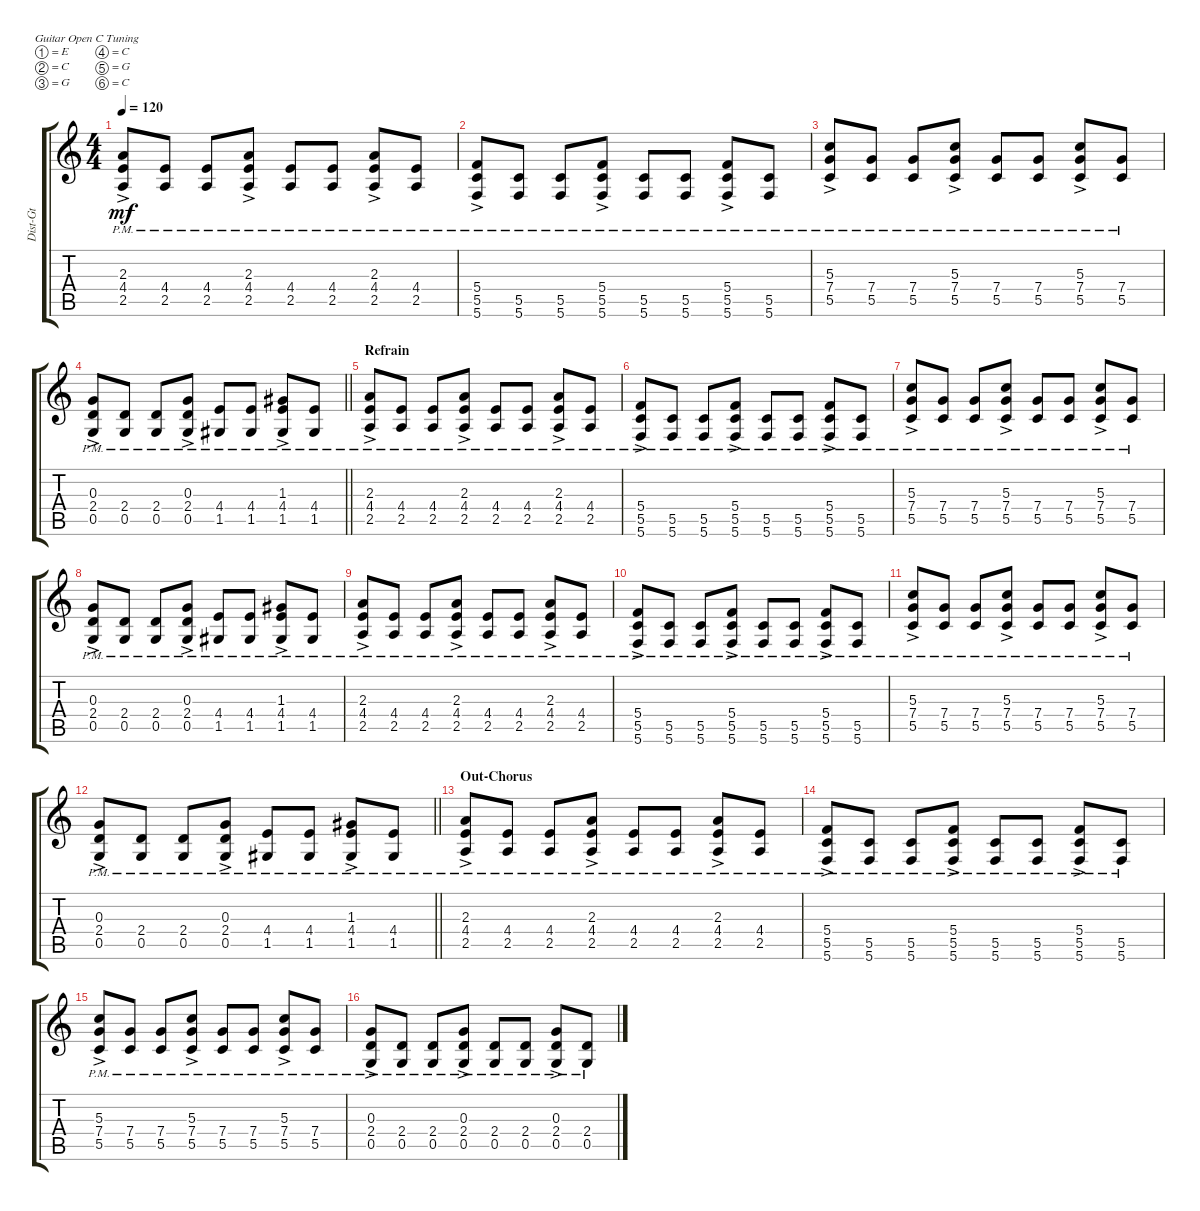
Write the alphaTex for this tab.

\defaultSystemsLayout 4
\bracketExtendMode groupsimilarinstruments
\otherSystemsTrackNameOrientation horizontal
\track ("Distorted Guitar" "Dist-Gt") {multiBarRest instrument distortionguitar}
\staff {score tabs}
\tuning (E4 C4 G3 C3 G2 C2)
\ts (4 4)
\tempo 120
\clef g2
\ks c
(2.5{ac pm} 4.4{ac pm} 2.3{ac pm}).8{dy mf beam Up} (2.5{pm} 4.4{pm}).8{beam Up} (4.4{pm} 2.5{pm}).8{beam Up} (2.5{ac pm} 4.4{ac pm} 2.3{ac pm}).8{beam Up} (2.5{pm} 4.4{pm}).8{beam Up} (2.5{pm} 4.4{pm}).8{beam Up} (2.5{ac pm} 4.4{ac pm} 2.3{ac pm}).8{beam Up} (2.5{pm} 4.4{pm}).8{beam Up} |
(5.4{ac pm} 5.6{ac pm} 5.5{ac pm}).8{beam Up} (5.5{pm} 5.6{pm}).8{beam Up} (5.5{pm} 5.6{pm}).8{beam Up} (5.4{ac pm} 5.5{ac pm} 5.6{ac pm}).8{beam Up} (5.5{pm} 5.6{pm}).8{beam Up} (5.5{pm} 5.6{pm}).8{beam Up} (5.4{ac pm} 5.5{ac pm} 5.6{ac pm}).8{beam Up} (5.5{pm} 5.6{pm}).8{beam Up} |
(5.5{ac pm} 7.4{ac pm} 5.3{ac pm}).8{beam Up} (7.4{pm} 5.5{pm}).8{beam Up} (7.4{pm} 5.5{pm}).8{beam Up} (5.5{ac pm} 7.4{ac pm} 5.3{ac pm}).8{beam Up} (7.4{pm} 5.5{pm}).8{beam Up} (7.4{pm} 5.5{pm}).8{beam Up} (5.5{ac pm} 7.4{ac pm} 5.3{ac pm}).8{beam Up} (7.4{pm} 5.5{pm}).8{beam Up} |
\barLineRight lightlight
(0.5{ac pm} 2.4{ac pm} 0.3{ac pm}).8{beam Up} (0.5{pm} 2.4{pm}).8{beam Up} (0.5{pm} 2.4{pm}).8{beam Up} (0.5{ac pm} 2.4{ac pm} 0.3{ac pm}).8{beam Up} (1.5{pm acc #} 4.4{pm}).8{beam Up} (1.5{pm acc #} 4.4{pm}).8{beam Up} (1.5{ac pm acc #} 4.4{ac pm} 1.3{ac pm acc #}).8{beam Up} (1.5{pm acc #} 4.4{pm}).8{beam Up} |
\section ("" "Refrain")
(2.5{ac pm} 4.4{ac pm} 2.3{ac pm}).8{beam Up} (2.5{pm} 4.4{pm}).8{beam Up} (4.4{pm} 2.5{pm}).8{beam Up} (2.5{ac pm} 4.4{ac pm} 2.3{ac pm}).8{beam Up} (2.5{pm} 4.4{pm}).8{beam Up} (2.5{pm} 4.4{pm}).8{beam Up} (2.5{ac pm} 4.4{ac pm} 2.3{ac pm}).8{beam Up} (2.5{pm} 4.4{pm}).8{beam Up} |
(5.4{ac pm} 5.6{ac pm} 5.5{ac pm}).8{beam Up} (5.5{pm} 5.6{pm}).8{beam Up} (5.5{pm} 5.6{pm}).8{beam Up} (5.4{ac pm} 5.5{ac pm} 5.6{ac pm}).8{beam Up} (5.5{pm} 5.6{pm}).8{beam Up} (5.5{pm} 5.6{pm}).8{beam Up} (5.4{ac pm} 5.5{ac pm} 5.6{ac pm}).8{beam Up} (5.5{pm} 5.6{pm}).8{beam Up} |
(5.5{ac pm} 7.4{ac pm} 5.3{ac pm}).8{beam Up} (7.4{pm} 5.5{pm}).8{beam Up} (7.4{pm} 5.5{pm}).8{beam Up} (5.5{ac pm} 7.4{ac pm} 5.3{ac pm}).8{beam Up} (7.4{pm} 5.5{pm}).8{beam Up} (7.4{pm} 5.5{pm}).8{beam Up} (5.5{ac pm} 7.4{ac pm} 5.3{ac pm}).8{beam Up} (7.4{pm} 5.5{pm}).8{beam Up} |
(0.5{ac pm} 2.4{ac pm} 0.3{ac pm}).8{beam Up} (0.5{pm} 2.4{pm}).8{beam Up} (0.5{pm} 2.4{pm}).8{beam Up} (0.5{ac pm} 2.4{ac pm} 0.3{ac pm}).8{beam Up} (1.5{pm acc #} 4.4{pm}).8{beam Up} (1.5{pm acc #} 4.4{pm}).8{beam Up} (1.5{ac pm acc #} 4.4{ac pm} 1.3{ac pm acc #}).8{beam Up} (1.5{pm acc #} 4.4{pm}).8{beam Up} |
(2.5{ac pm} 4.4{ac pm} 2.3{ac pm}).8{beam Up} (2.5{pm} 4.4{pm}).8{beam Up} (4.4{pm} 2.5{pm}).8{beam Up} (2.5{ac pm} 4.4{ac pm} 2.3{ac pm}).8{beam Up} (2.5{pm} 4.4{pm}).8{beam Up} (2.5{pm} 4.4{pm}).8{beam Up} (2.5{ac pm} 4.4{ac pm} 2.3{ac pm}).8{beam Up} (2.5{pm} 4.4{pm}).8{beam Up} |
(5.4{ac pm} 5.6{ac pm} 5.5{ac pm}).8{beam Up} (5.5{pm} 5.6{pm}).8{beam Up} (5.5{pm} 5.6{pm}).8{beam Up} (5.4{ac pm} 5.5{ac pm} 5.6{ac pm}).8{beam Up} (5.5{pm} 5.6{pm}).8{beam Up} (5.5{pm} 5.6{pm}).8{beam Up} (5.4{ac pm} 5.5{ac pm} 5.6{ac pm}).8{beam Up} (5.5{pm} 5.6{pm}).8{beam Up} |
(5.5{ac pm} 7.4{ac pm} 5.3{ac pm}).8{beam Up} (7.4{pm} 5.5{pm}).8{beam Up} (7.4{pm} 5.5{pm}).8{beam Up} (5.5{ac pm} 7.4{ac pm} 5.3{ac pm}).8{beam Up} (7.4{pm} 5.5{pm}).8{beam Up} (7.4{pm} 5.5{pm}).8{beam Up} (5.5{ac pm} 7.4{ac pm} 5.3{ac pm}).8{beam Up} (7.4{pm} 5.5{pm}).8{beam Up} |
\barLineRight lightlight
(0.5{ac pm} 2.4{ac pm} 0.3{ac pm}).8{beam Up} (0.5{pm} 2.4{pm}).8{beam Up} (0.5{pm} 2.4{pm}).8{beam Up} (0.5{ac pm} 2.4{ac pm} 0.3{ac pm}).8{beam Up} (1.5{pm acc #} 4.4{pm}).8{beam Up} (1.5{pm acc #} 4.4{pm}).8{beam Up} (1.5{ac pm acc #} 4.4{ac pm} 1.3{ac pm acc #}).8{beam Up} (1.5{pm acc #} 4.4{pm}).8{beam Up} |
\section ("" "Out-Chorus")
(2.5{ac pm} 4.4{ac pm} 2.3{ac pm}).8{beam Up} (2.5{pm} 4.4{pm}).8{beam Up} (4.4{pm} 2.5{pm}).8{beam Up} (2.5{ac pm} 4.4{ac pm} 2.3{ac pm}).8{beam Up} (2.5{pm} 4.4{pm}).8{beam Up} (2.5{pm} 4.4{pm}).8{beam Up} (2.5{ac pm} 4.4{ac pm} 2.3{ac pm}).8{beam Up} (2.5{pm} 4.4{pm}).8{beam Up} |
(5.4{ac pm} 5.6{ac pm} 5.5{ac pm}).8{beam Up} (5.5{pm} 5.6{pm}).8{beam Up} (5.5{pm} 5.6{pm}).8{beam Up} (5.4{ac pm} 5.5{ac pm} 5.6{ac pm}).8{beam Up} (5.5{pm} 5.6{pm}).8{beam Up} (5.5{pm} 5.6{pm}).8{beam Up} (5.4{ac pm} 5.5{ac pm} 5.6{ac pm}).8{beam Up} (5.5{pm} 5.6{pm}).8{beam Up} |
(5.5{ac pm} 7.4{ac pm} 5.3{ac pm}).8{beam Up} (7.4{pm} 5.5{pm}).8{beam Up} (7.4{pm} 5.5{pm}).8{beam Up} (5.5{ac pm} 7.4{ac pm} 5.3{ac pm}).8{beam Up} (7.4{pm} 5.5{pm}).8{beam Up} (7.4{pm} 5.5{pm}).8{beam Up} (5.5{ac pm} 7.4{ac pm} 5.3{ac pm}).8{beam Up} (7.4{pm} 5.5{pm}).8{beam Up} |
(0.5{ac pm} 2.4{ac pm} 0.3{ac pm}).8{beam Up} (0.5{pm} 2.4{pm}).8{beam Up} (0.5{pm} 2.4{pm}).8{beam Up} (0.5{ac pm} 2.4{ac pm} 0.3{ac pm}).8{beam Up} (0.5{pm} 2.4{pm}).8{beam Up} (0.5{pm} 2.4{pm}).8{beam Up} (0.5{ac pm} 2.4{ac pm} 0.3{ac pm}).8{beam Up} (0.5{pm} 2.4{pm}).8{beam Up}
